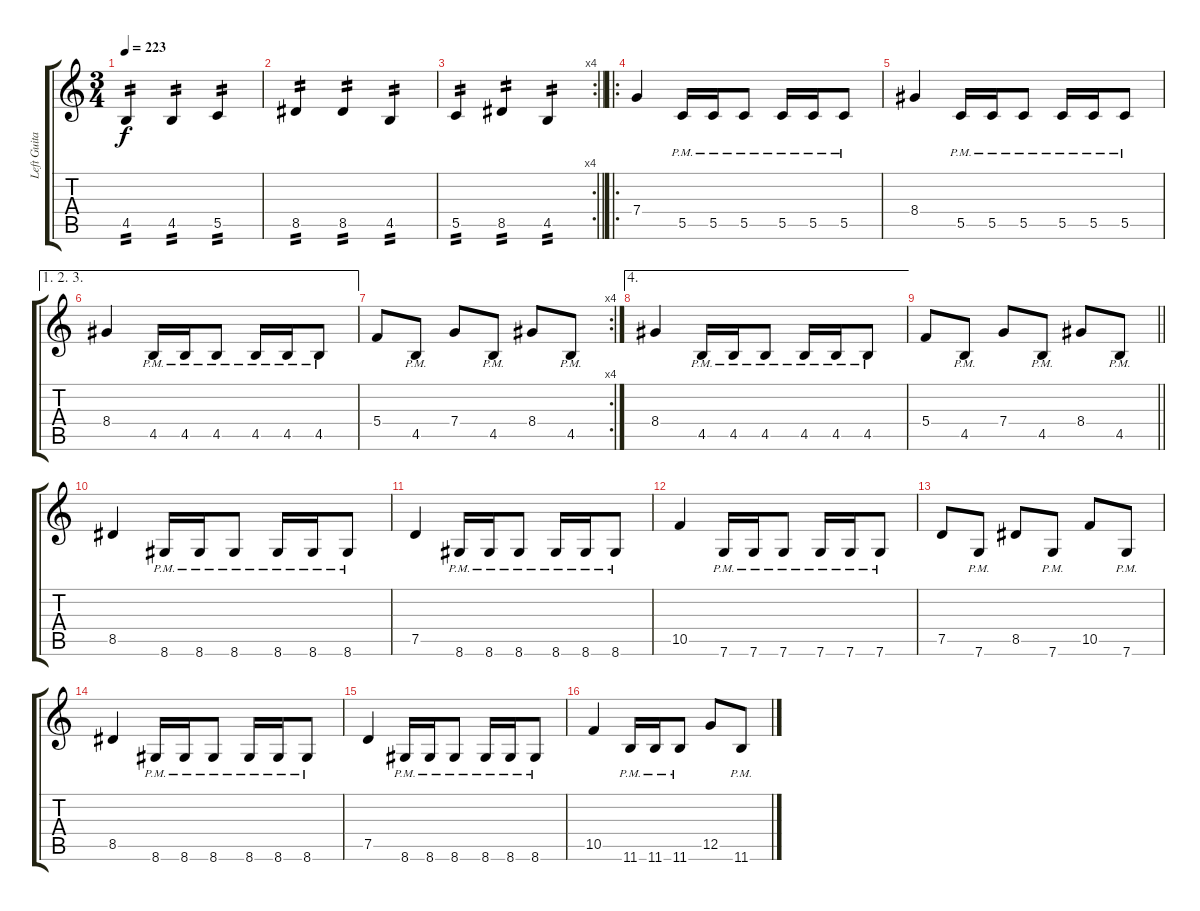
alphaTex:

\track ("Left Guitar" "Left Guita") {instrument distortionguitar}
\staff {score tabs}
\tuning (D4 A3 F3 C3 G2 C2) {hide}
\ts (3 4)
\tempo 223
\clef g2
\ks c
4.5.4{tp 2 dy f} 4.5.4{tp 2} 5.5.4{tp 2} |
8.5.4{tp 2} 8.5.4{tp 2} 4.5.4{tp 2} |
\rc 4
\barLineRight lightlight
5.5.4{tp 2} 8.5.4{tp 2} 4.5.4{tp 2} |
\ro
7.4.4 5.5{pm}.16 5.5{pm}.16 5.5{pm}.8 5.5{pm}.16 5.5{pm}.16 5.5{pm}.8 |
8.4.4 5.5{pm}.16 5.5{pm}.16 5.5{pm}.8 5.5{pm}.16 5.5{pm}.16 5.5{pm}.8 |
\ae (1 2 3)
8.4.4 4.5{pm}.16 4.5{pm}.16 4.5{pm}.8 4.5{pm}.16 4.5{pm}.16 4.5{pm}.8 |
\rc 4
5.4.8 4.5{pm}.8 7.4.8 4.5{pm}.8 8.4.8 4.5{pm}.8 |
\ae 4
8.4.4 4.5{pm}.16 4.5{pm}.16 4.5{pm}.8 4.5{pm}.16 4.5{pm}.16 4.5{pm}.8 |
\barLineRight lightlight
5.4.8 4.5{pm}.8 7.4.8 4.5{pm}.8 8.4.8 4.5{pm}.8 |
8.5.4 8.6{pm}.16 8.6{pm}.16 8.6{pm}.8 8.6{pm}.16 8.6{pm}.16 8.6{pm}.8 |
7.5.4 8.6{pm}.16 8.6{pm}.16 8.6{pm}.8 8.6{pm}.16 8.6{pm}.16 8.6{pm}.8 |
10.5.4 7.6{pm}.16 7.6{pm}.16 7.6{pm}.8 7.6{pm}.16 7.6{pm}.16 7.6{pm}.8 |
7.5.8 7.6{pm}.8 8.5.8 7.6{pm}.8 10.5.8 7.6{pm}.8 |
8.5.4 8.6{pm}.16 8.6{pm}.16 8.6{pm}.8 8.6{pm}.16 8.6{pm}.16 8.6{pm}.8 |
7.5.4 8.6{pm}.16 8.6{pm}.16 8.6{pm}.8 8.6{pm}.16 8.6{pm}.16 8.6{pm}.8 |
10.5.4 11.6{pm}.16 11.6{pm}.16 11.6{pm}.8 12.5.8 11.6{pm}.8
